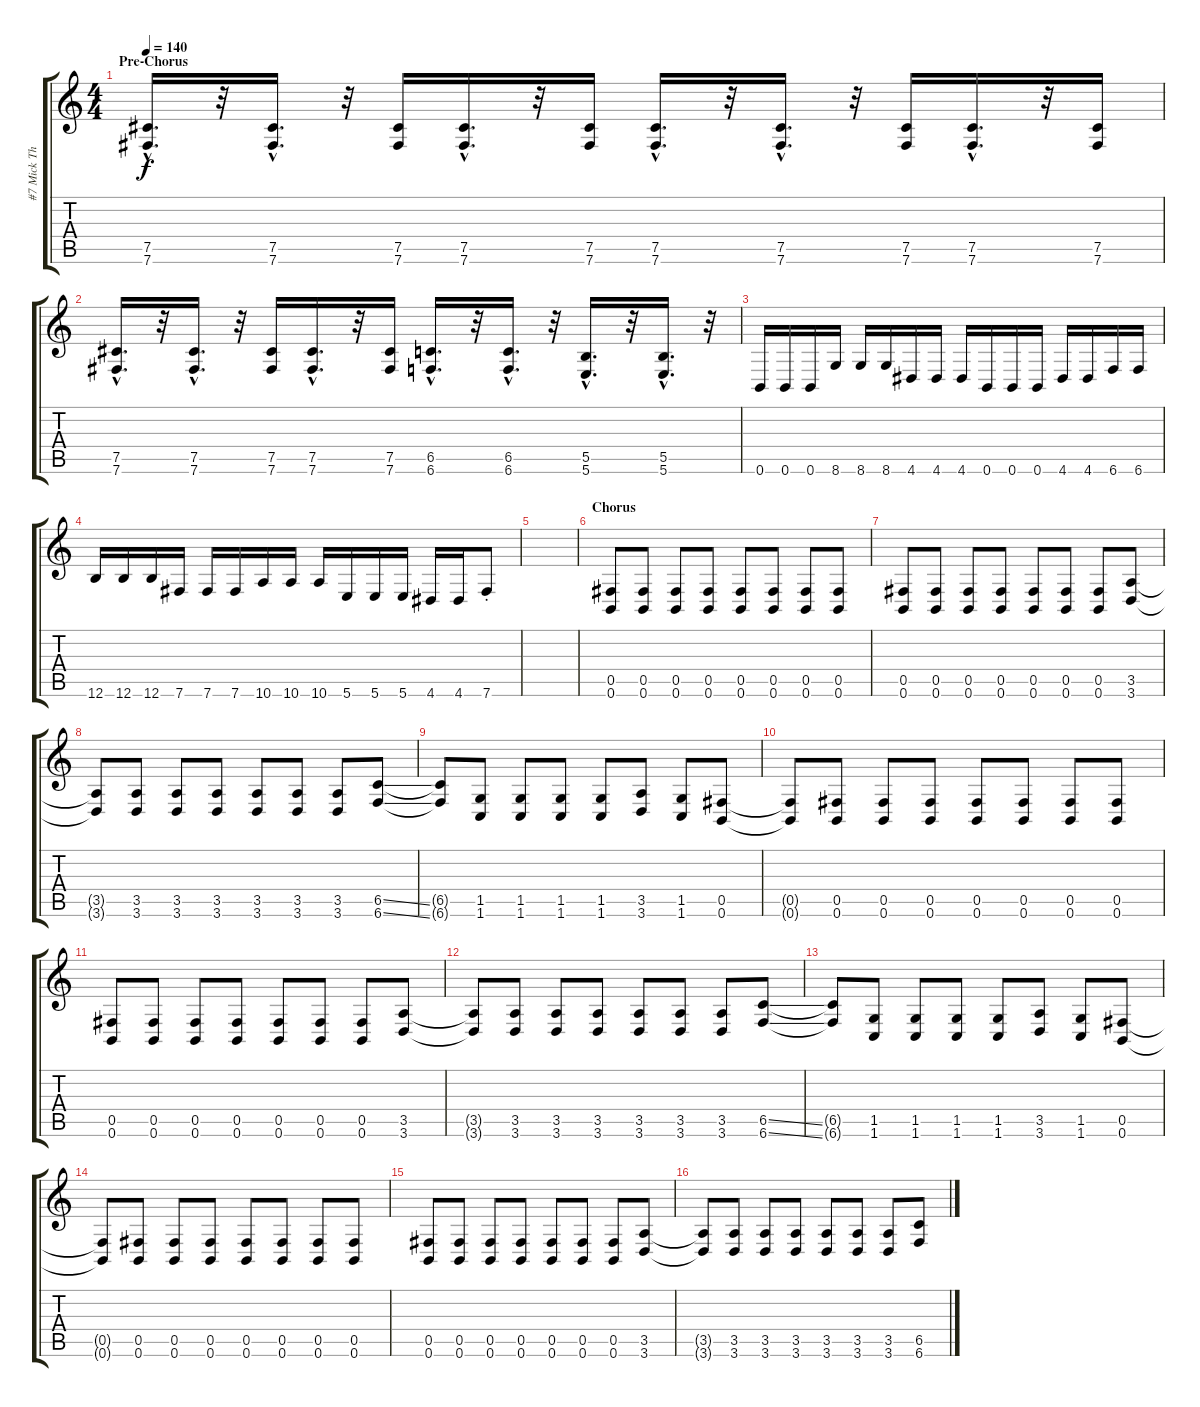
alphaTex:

\track ("#7 Mick Thompson - 1st Guitar" "#7 Mick Th") {instrument distortionguitar}
\staff {score tabs}
\tuning (Db4 Ab3 E3 B2 Gb2 B1) {hide}
\ts (4 4)
\section ("" "Pre-Chorus")
\tempo 140
\clef g2
\ks c
(7.5{hac} 7.6{hac}).16{d dy f} r.32 (7.5{hac} 7.6{hac}).16{d} r.32 (7.5 7.6).16 (7.5{hac} 7.6{hac}).16{d} r.32 (7.5 7.6).16 (7.5{hac} 7.6{hac}).16{d} r.32 (7.5{hac} 7.6{hac}).16{d} r.32 (7.5 7.6).16 (7.5{hac} 7.6{hac}).16{d} r.32 (7.5 7.6).16 |
(7.5{hac} 7.6{hac}).16{d} r.32 (7.5{hac} 7.6{hac}).16{d} r.32 (7.5 7.6).16 (7.5{hac} 7.6{hac}).16{d} r.32 (7.5 7.6).16 (6.5{hac} 6.6{hac}).16{d} r.32 (6.5{hac} 6.6{hac}).16{d} r.32 (5.5{hac} 5.6{hac}).16{d} r.32 (5.5{hac} 5.6{hac}).16{d} r.32 |
0.6.16 0.6.16 0.6.16 8.6.16 8.6.16 8.6.16 4.6.16 4.6.16 4.6.16 0.6.16 0.6.16 0.6.16 4.6.16 4.6.16 6.6.16 6.6.16 |
12.6.16 12.6.16 12.6.16 7.6.16 7.6.16 7.6.16 10.6.16 10.6.16 10.6.16 5.6.16 5.6.16 5.6.16 4.6.16 4.6.16 7.6{st}.8 |
|
\section ("" "Chorus")
(0.5 0.6).8 (0.5 0.6).8 (0.5 0.6).8 (0.5 0.6).8 (0.5 0.6).8 (0.5 0.6).8 (0.5 0.6).8 (0.5 0.6).8 |
(0.5 0.6).8 (0.5 0.6).8 (0.5 0.6).8 (0.5 0.6).8 (0.5 0.6).8 (0.5 0.6).8 (0.5 0.6).8 (3.5 3.6).8 |
(3.5{t} 3.6{t}).8 (3.5 3.6).8 (3.5 3.6).8 (3.5 3.6).8 (3.5 3.6).8 (3.5 3.6).8 (3.5 3.6).8 (6.5{ss} 6.6{ss}).8 |
(6.5{t} 6.6{t}).8 (1.5 1.6).8 (1.5 1.6).8 (1.5 1.6).8 (1.5 1.6).8 (3.5 3.6).8 (1.5 1.6).8 (0.5 0.6).8 |
(0.5{t} 0.6{t}).8 (0.5 0.6).8 (0.5 0.6).8 (0.5 0.6).8 (0.5 0.6).8 (0.5 0.6).8 (0.5 0.6).8 (0.5 0.6).8 |
(0.5 0.6).8 (0.5 0.6).8 (0.5 0.6).8 (0.5 0.6).8 (0.5 0.6).8 (0.5 0.6).8 (0.5 0.6).8 (3.5 3.6).8 |
(3.5{t} 3.6{t}).8 (3.5 3.6).8 (3.5 3.6).8 (3.5 3.6).8 (3.5 3.6).8 (3.5 3.6).8 (3.5 3.6).8 (6.5{ss} 6.6{ss}).8 |
(6.5{t} 6.6{t}).8 (1.5 1.6).8 (1.5 1.6).8 (1.5 1.6).8 (1.5 1.6).8 (3.5 3.6).8 (1.5 1.6).8 (0.5 0.6).8 |
(0.5{t} 0.6{t}).8 (0.5 0.6).8 (0.5 0.6).8 (0.5 0.6).8 (0.5 0.6).8 (0.5 0.6).8 (0.5 0.6).8 (0.5 0.6).8 |
(0.5 0.6).8 (0.5 0.6).8 (0.5 0.6).8 (0.5 0.6).8 (0.5 0.6).8 (0.5 0.6).8 (0.5 0.6).8 (3.5 3.6).8 |
(3.5{t} 3.6{t}).8 (3.5 3.6).8 (3.5 3.6).8 (3.5 3.6).8 (3.5 3.6).8 (3.5 3.6).8 (3.5 3.6).8 (6.5{ss} 6.6{ss}).8
